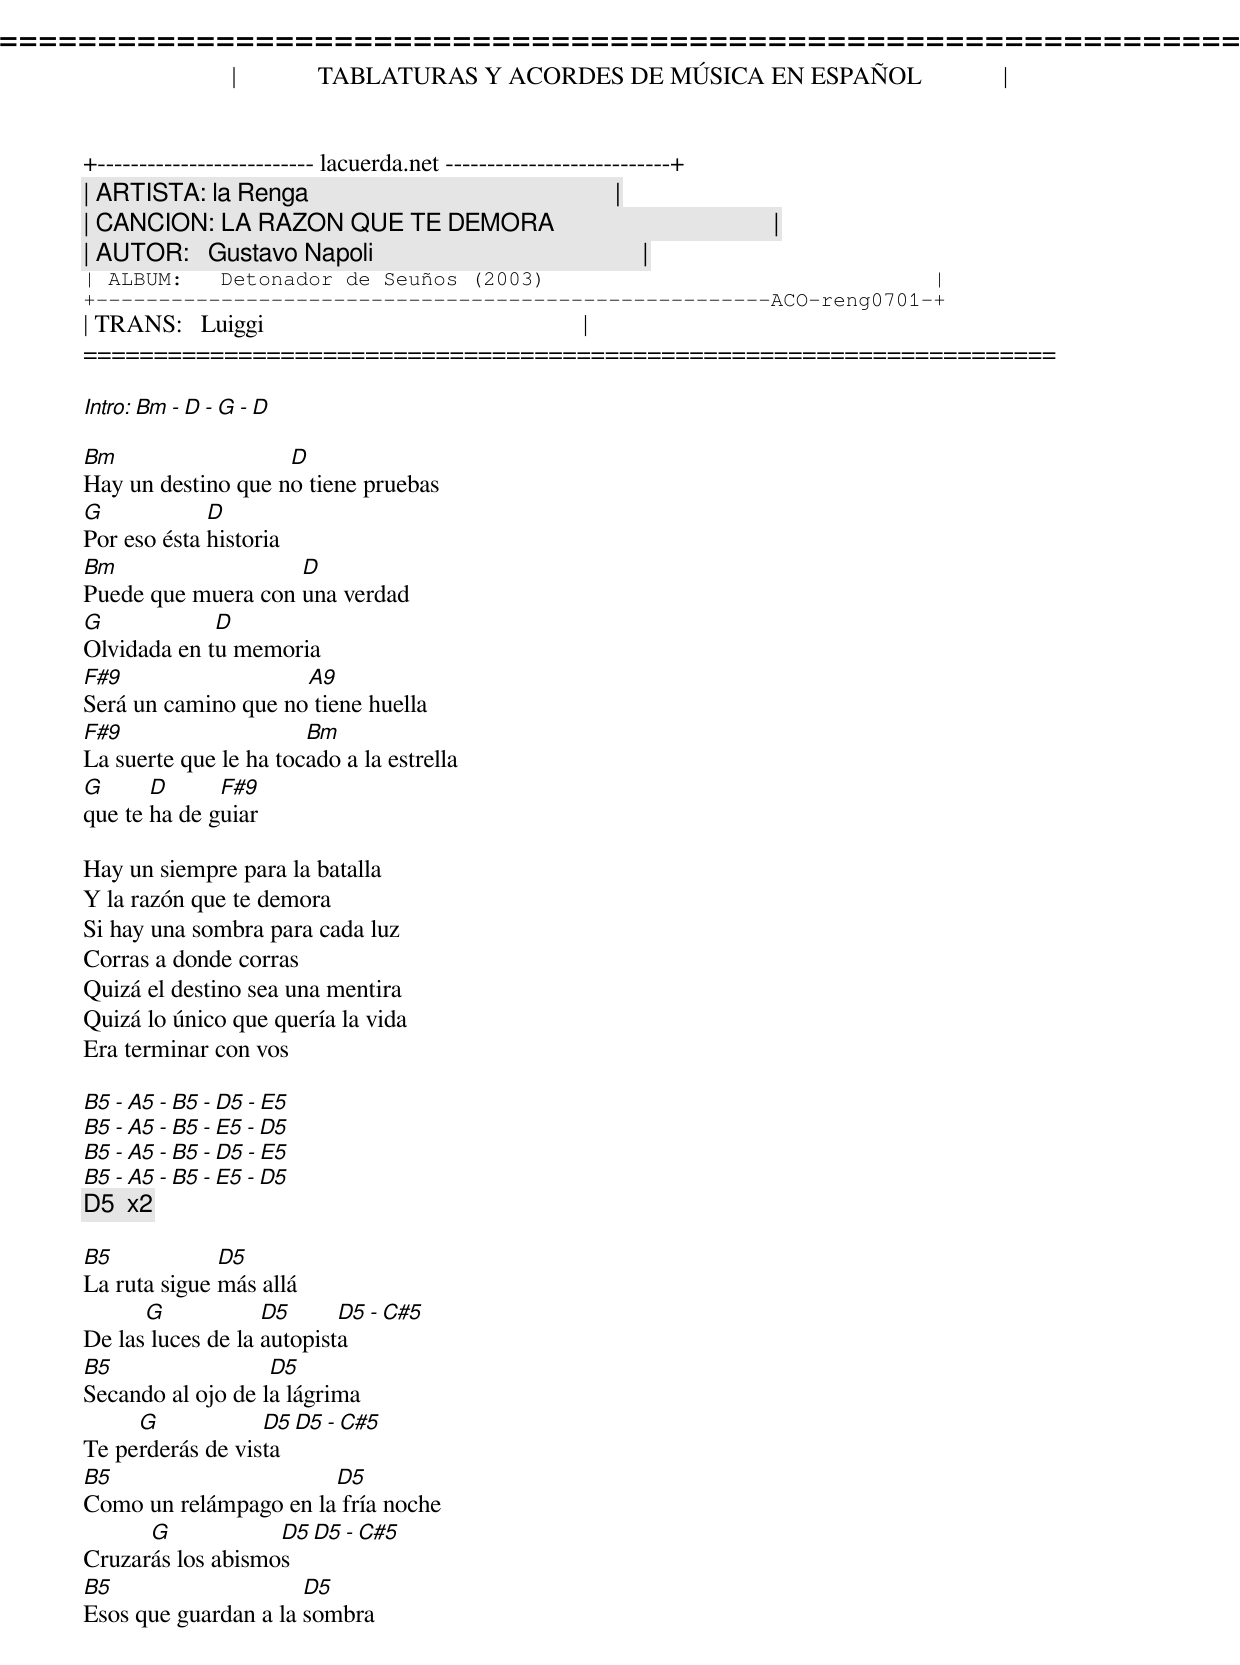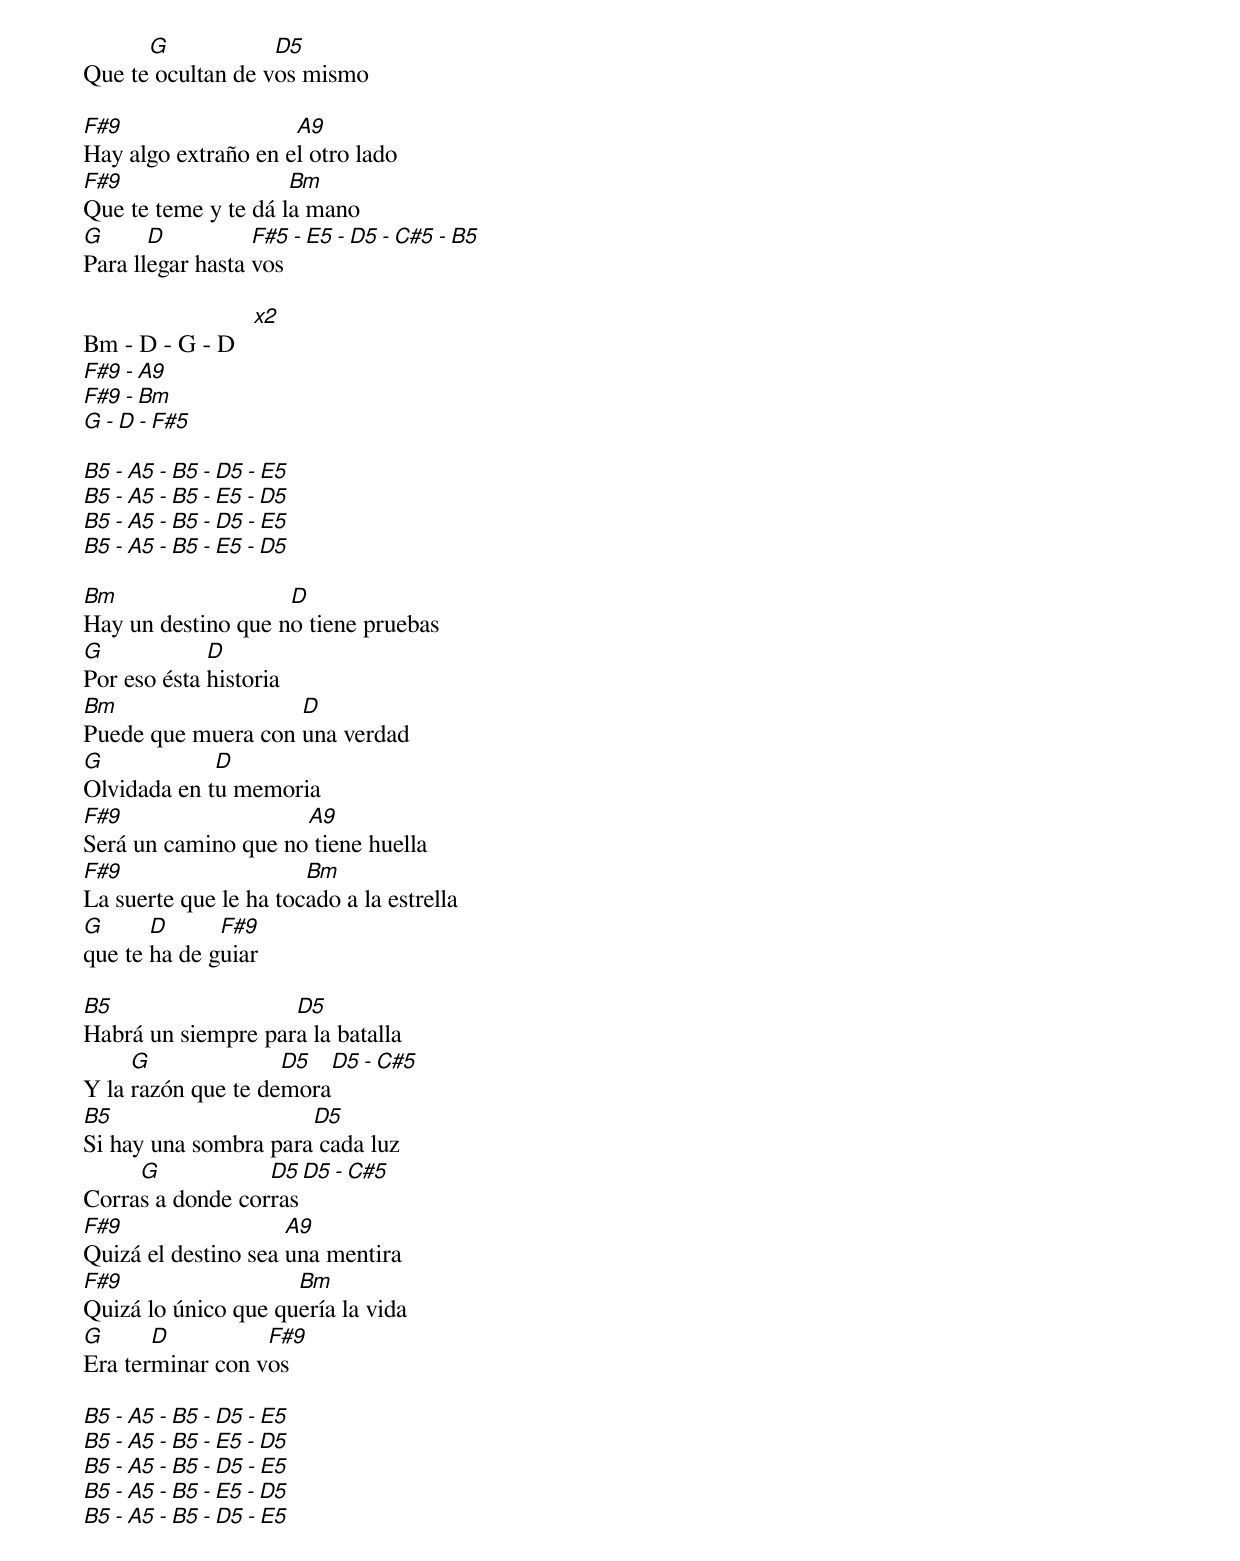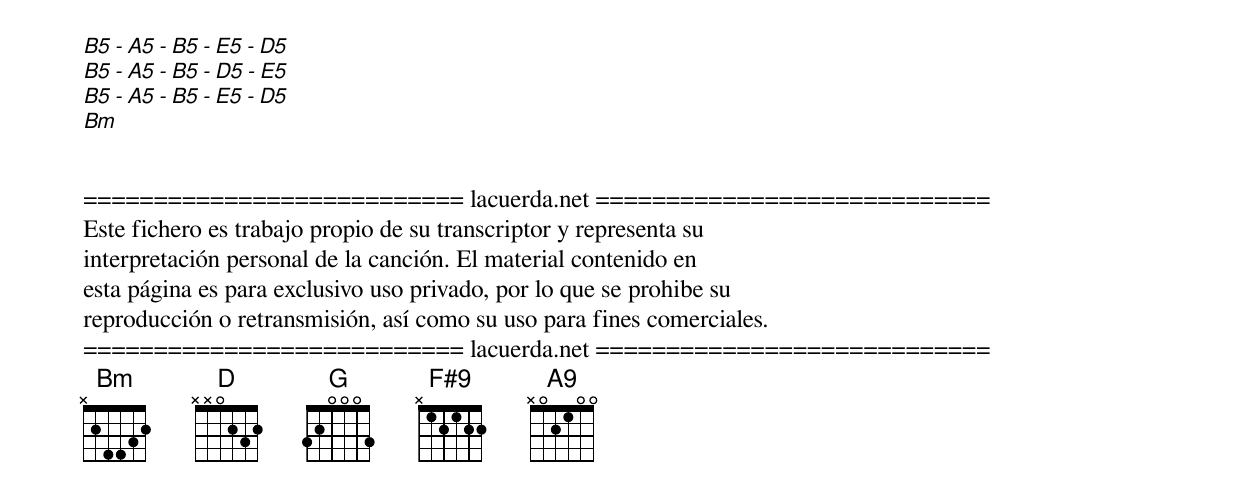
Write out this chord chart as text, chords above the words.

=====================================================================
|             TABLATURAS Y ACORDES DE MÚSICA EN ESPAÑOL             |
+-------------------------- lacuerda.net ---------------------------+
| ARTISTA: la Renga                                                 |
| CANCION: LA RAZON QUE TE DEMORA                                   |
| AUTOR:   Gustavo Napoli                                           |
| ALBUM:   Detonador de Seuños (2003)                               |
+------------------------------------------------------ACO-reng0701-+
| TRANS:   Luiggi                                                   |
=====================================================================

Intro: Bm - D - G - D

Bm                  D
Hay un destino que no tiene pruebas
G            D
Por eso ésta historia
Bm                  D
Puede que muera con una verdad
G            D
Olvidada en tu memoria
F#9                  A9
Será un camino que no tiene huella
F#9                    Bm
La suerte que le ha tocado a la estrella
G      D      F#9
que te ha de guiar

Hay un siempre para la batalla
Y la razón que te demora
Si hay una sombra para cada luz
Corras a donde corras
Quizá el destino sea una mentira
Quizá lo único que quería la vida
Era terminar con vos

B5 - A5 - B5 - D5 - E5
B5 - A5 - B5 - E5 - D5
B5 - A5 - B5 - D5 - E5
B5 - A5 - B5 - E5 - D5
[ D5 ] x2

B5            D5
La ruta sigue más allá
      G            D5      D5 - C#5
De las luces de la autopista
B5                 D5
Secando al ojo de la lágrima
     G            D5      D5 - C#5
Te perderás de vista
B5                     D5
Como un relámpago en la fría noche
      G            D5      D5 - C#5
Cruzarás los abismos
B5                    D5
Esos que guardan a la sombra
      G            D5
Que te ocultan de vos mismo

F#9                  A9
Hay algo extraño en el otro lado
F#9                  Bm
Que te teme y te dá la mano
G      D          F#5 - E5 - D5 - C#5 - B5
Para llegar hasta vos

Bm - D - G - D  [ x2 ]
F#9 - A9
F#9 - Bm
G - D - F#5

B5 - A5 - B5 - D5 - E5
B5 - A5 - B5 - E5 - D5
B5 - A5 - B5 - D5 - E5
B5 - A5 - B5 - E5 - D5

Bm                  D
Hay un destino que no tiene pruebas
G            D
Por eso ésta historia
Bm                  D
Puede que muera con una verdad
G            D
Olvidada en tu memoria
F#9                  A9
Será un camino que no tiene huella
F#9                    Bm
La suerte que le ha tocado a la estrella
G      D      F#9
que te ha de guiar

B5                  D5
Habrá un siempre para la batalla
     G              D5      D5 - C#5
Y la razón que te demora
B5                    D5
Si hay una sombra para cada luz
     G            D5      D5 - C#5
Corras a donde corras
F#9                  A9
Quizá el destino sea una mentira
F#9                  Bm
Quizá lo único que quería la vida
G      D          F#9
Era terminar con vos

B5 - A5 - B5 - D5 - E5
B5 - A5 - B5 - E5 - D5
B5 - A5 - B5 - D5 - E5
B5 - A5 - B5 - E5 - D5
B5 - A5 - B5 - D5 - E5
B5 - A5 - B5 - E5 - D5
B5 - A5 - B5 - D5 - E5
B5 - A5 - B5 - E5 - D5
Bm


=========================== lacuerda.net ============================
Este fichero es trabajo propio de su transcriptor y representa su
interpretación personal de la canción. El material contenido en
esta página es para exclusivo uso privado, por lo que se prohibe su
reproducción o retransmisión, así como su uso para fines comerciales.
=========================== lacuerda.net ============================
